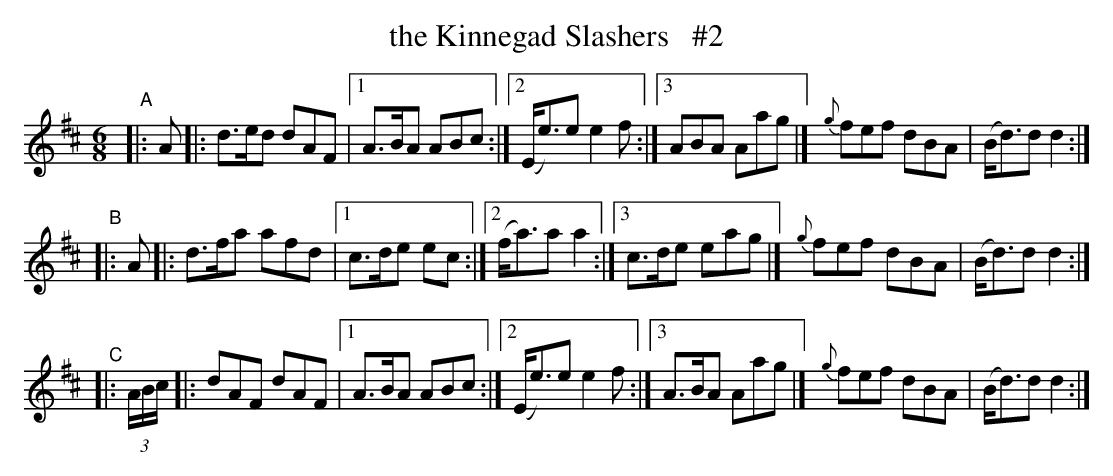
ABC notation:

X:1
T: the Kinnegad Slashers   #2
M: 6/8
L: 1/8
K: D
"^A"\
|: A |: d>ed dAF |[1  A>BA ABc \
                :|[2 (E<e)e e2f \
                :|[3  ABA  Aag |] {g}fef dBA | (B<d)d d2 :|
"^B"\
|: A |: d>fa afd |[1  c>de ec \
                :|[2 (f<a)a a2 \
                :|[3  c>de eag |] {g}fef dBA | (B<d)d d2 :|
"^C"|: (3A/B/c/ \
|: dAF dAF |[1  A>BA  ABc \
          :|[2 (E<e)e e2f \
          :|[3  A>BA  Aag |] {g}fef dBA | (B<d)d d2 :|
